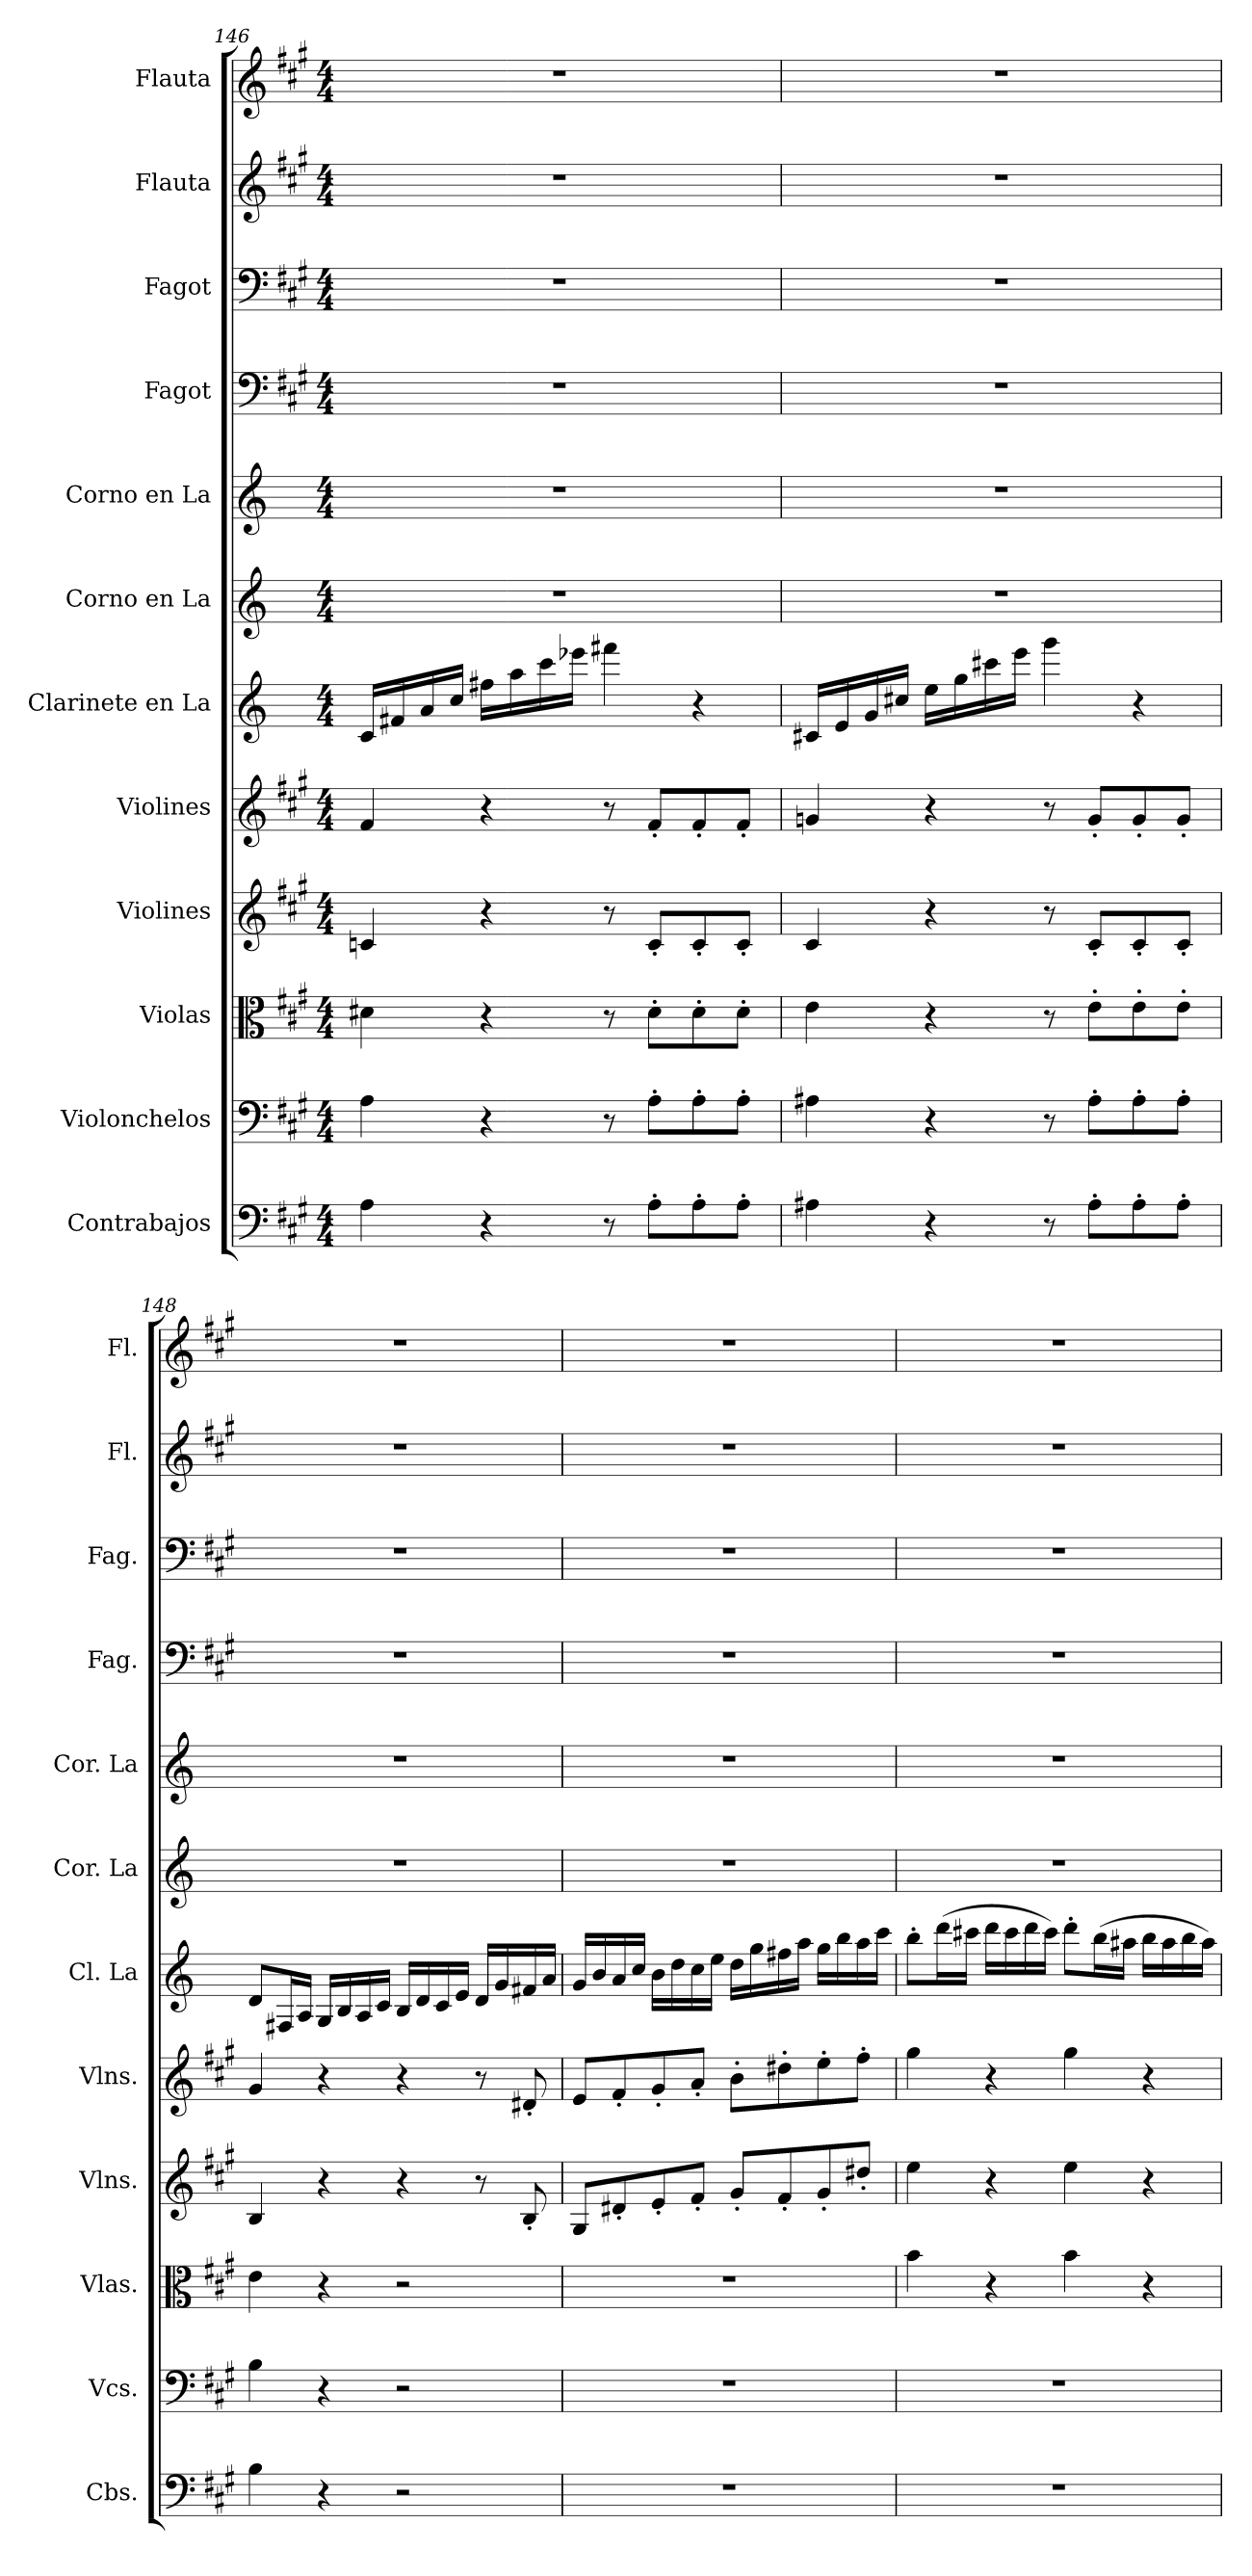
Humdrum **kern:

**kern	**kern	**kern	**kern	**kern	**kern	**kern	**kern	**kern	**kern	**kern	**kern
*part12	*part11	*part10	*part9	*part8	*part7	*part6	*part5	*part4	*part3	*part2	*part1
*staff12	*staff11	*staff10	*staff9	*staff8	*staff7	*staff6	*staff5	*staff4	*staff3	*staff2	*staff1
*I"Contrabajos	*I"Violonchelos	*I"Violas	*I"Violines	*I"Violines	*I"Clarinete en La	*I"Corno en La	*I"Corno en La	*I"Fagot	*I"Fagot	*I"Flauta	*I"Flauta
*I'Cbs.	*I'Vcs.	*I'Vlas.	*I'Vlns.	*I'Vlns.	*I'Cl. La	*I'Cor. La	*I'Cor. La	*I'Fag.	*I'Fag.	*I'Fl.	*I'Fl.
!!LO:PB:g=z
*clefF4	*clefF4	*clefC3	*clefG2	*clefG2	*clefG2	*clefG2	*clefG2	*clefF4	*clefF4	*clefG2	*clefG2
*ITrd7c12	*	*	*	*	*ITrd2c3	*ITrd2c3	*ITrd2c3	*	*	*	*
*k[f#c#g#]	*k[f#c#g#]	*k[f#c#g#]	*k[f#c#g#]	*k[f#c#g#]	*k[f#c#g#]	*k[f#c#g#]	*k[f#c#g#]	*k[f#c#g#]	*k[f#c#g#]	*k[f#c#g#]	*k[f#c#g#]
*M4/4	*M4/4	*M4/4	*M4/4	*M4/4	*M4/4	*M4/4	*M4/4	*M4/4	*M4/4	*M4/4	*M4/4
=146	=146	=146	=146	=146	=146	=146	=146	=146	=146	=146	=146
4AA\	4A\	4d#X\	4cn/	4f#/	16A/LL	1r	1r	1r	1r	1r	1r
.	.	.	.	.	16d#X/	.	.	.	.	.	.
.	.	.	.	.	16f#/	.	.	.	.	.	.
.	.	.	.	.	16a/JJ	.	.	.	.	.	.
4r	4r	4r	4r	4r	16dd#X\LL	.	.	.	.	.	.
.	.	.	.	.	16ff#\	.	.	.	.	.	.
.	.	.	.	.	16aa\	.	.	.	.	.	.
.	.	.	.	.	16cccn\JJ	.	.	.	.	.	.
8r	8r	8r	8r	8r	4ddd#X\	.	.	.	.	.	.
8AA'\L	8A'\L	8d#'\L	8c'/L	8f#'/L	.	.	.	.	.	.	.
8AA'\	8A'\	8d#'\	8c'/	8f#'/	4r	.	.	.	.	.	.
8AA'\J	8A'\J	8d#'\J	8c'/J	8f#'/J	.	.	.	.	.	.	.
=147	=147	=147	=147	=147	=147	=147	=147	=147	=147	=147	=147
4AA#X\	4A#X\	4e\	4c#/	4gn/	16A#X/LL	1r	1r	1r	1r	1r	1r
.	.	.	.	.	16c#/	.	.	.	.	.	.
.	.	.	.	.	16e/	.	.	.	.	.	.
.	.	.	.	.	16a#X/JJ	.	.	.	.	.	.
4r	4r	4r	4r	4r	16cc#\LL	.	.	.	.	.	.
.	.	.	.	.	16ee\	.	.	.	.	.	.
.	.	.	.	.	16aa#X\	.	.	.	.	.	.
.	.	.	.	.	16ccc#\JJ	.	.	.	.	.	.
8r	8r	8r	8r	8r	4eee\	.	.	.	.	.	.
8AA#'\L	8A#'\L	8e'\L	8c#'/L	8g'/L	.	.	.	.	.	.	.
8AA#'\	8A#'\	8e'\	8c#'/	8g'/	4r	.	.	.	.	.	.
8AA#'\J	8A#'\J	8e'\J	8c#'/J	8g'/J	.	.	.	.	.	.	.
=148	=148	=148	=148	=148	=148	=148	=148	=148	=148	=148	=148
4BB\	4B\	4e\	4B/	4g#/	8B/L	1r	1r	1r	1r	1r	1r
.	.	.	.	.	16D#X/L	.	.	.	.	.	.
.	.	.	.	.	16F#/JJ	.	.	.	.	.	.
4r	4r	4r	4r	4r	16E/LL	.	.	.	.	.	.
.	.	.	.	.	16G#/	.	.	.	.	.	.
.	.	.	.	.	16F#/	.	.	.	.	.	.
.	.	.	.	.	16A/JJ	.	.	.	.	.	.
2r	2r	2r	4r	4r	16G#/LL	.	.	.	.	.	.
.	.	.	.	.	16B/	.	.	.	.	.	.
.	.	.	.	.	16A/	.	.	.	.	.	.
.	.	.	.	.	16c#/JJ	.	.	.	.	.	.
.	.	.	8r	8r	16B/LL	.	.	.	.	.	.
.	.	.	.	.	16e/	.	.	.	.	.	.
.	.	.	8B'/	8d#X'/	16d#X/	.	.	.	.	.	.
.	.	.	.	.	16f#/JJ	.	.	.	.	.	.
=149	=149	=149	=149	=149	=149	=149	=149	=149	=149	=149	=149
1r	1r	1r	8G#/L	8e/L	16e/LL	1r	1r	1r	1r	1r	1r
.	.	.	.	.	16g#/	.	.	.	.	.	.
.	.	.	8d#X'/	8f#'/	16f#/	.	.	.	.	.	.
.	.	.	.	.	16a/JJ	.	.	.	.	.	.
.	.	.	8e'/	8g#'/	16g#\LL	.	.	.	.	.	.
.	.	.	.	.	16b\	.	.	.	.	.	.
.	.	.	8f#'/J	8a'/J	16a\	.	.	.	.	.	.
.	.	.	.	.	16cc#\JJ	.	.	.	.	.	.
.	.	.	8g#'/L	8b'\L	16b\LL	.	.	.	.	.	.
.	.	.	.	.	16ee\	.	.	.	.	.	.
.	.	.	8f#'/	8dd#X'\	16dd#X\	.	.	.	.	.	.
.	.	.	.	.	16ff#\JJ	.	.	.	.	.	.
.	.	.	8g#'/	8ee'\	16ee\LL	.	.	.	.	.	.
.	.	.	.	.	16gg#\	.	.	.	.	.	.
.	.	.	8dd#X'/J	8ff#'\J	16ff#\	.	.	.	.	.	.
.	.	.	.	.	16aa\JJ	.	.	.	.	.	.
!!LO:LB:g=z
=150	=150	=150	=150	=150	=150	=150	=150	=150	=150	=150	=150
1r	1r	4b\	4ee\	4gg#\	8gg#'\L	1r	1r	1r	1r	1r	1r
.	.	.	.	.	(>16bb\L	.	.	.	.	.	.
.	.	.	.	.	16aa#X\JJ	.	.	.	.	.	.
.	.	4r	4r	4r	16bb\LL	.	.	.	.	.	.
.	.	.	.	.	16aa#\	.	.	.	.	.	.
.	.	.	.	.	16bb\	.	.	.	.	.	.
.	.	.	.	.	16aa#\JJ)	.	.	.	.	.	.
.	.	4b\	4ee\	4gg#\	8bb'\L	.	.	.	.	.	.
.	.	.	.	.	(>16gg#\L	.	.	.	.	.	.
.	.	.	.	.	16ff##X\JJ	.	.	.	.	.	.
.	.	4r	4r	4r	16gg#\LL	.	.	.	.	.	.
.	.	.	.	.	16ff##\	.	.	.	.	.	.
.	.	.	.	.	16gg#\	.	.	.	.	.	.
.	.	.	.	.	16ff##\JJ)	.	.	.	.	.	.
=	=	=	=	=	=	=	=	=	=	=	=
*-	*-	*-	*-	*-	*-	*-	*-	*-	*-	*-	*-
